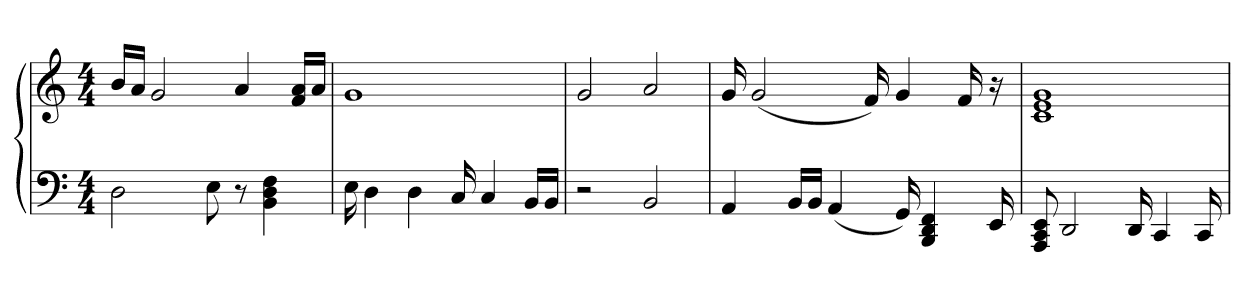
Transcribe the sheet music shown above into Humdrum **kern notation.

**kern	**kern
*part1	*part1
*staff2	*staff1
*clefF4	*clefG2
*k[]	*k[]
*M4/4	*M4/4
=1	=1
2D	16b/LL
.	16a/JJ
.	2g
8E	.
8r	4a
4BB 4D 4F	.
.	16f/ 16a/LL
.	16a/JJ
=2	=2
16E	1g
4D	.
4D	.
16C	.
4C	.
16BB/LL	.
16BB/JJ	.
=3	=3
2r	2g
2BB	2a
=4	=4
4AA	16g
.	(2g
16BB/LL	.
16BB/JJ	.
(4AA	.
.	16f)
16GG)	4g
4BBB 4DD 4FF	.
.	16f
16EE	16r
=5	=5
8AAA 8CC 8EE	1c 1e 1g
2DD	.
16DD	.
4CC	.
16CC	.
=	=
*-	*-
